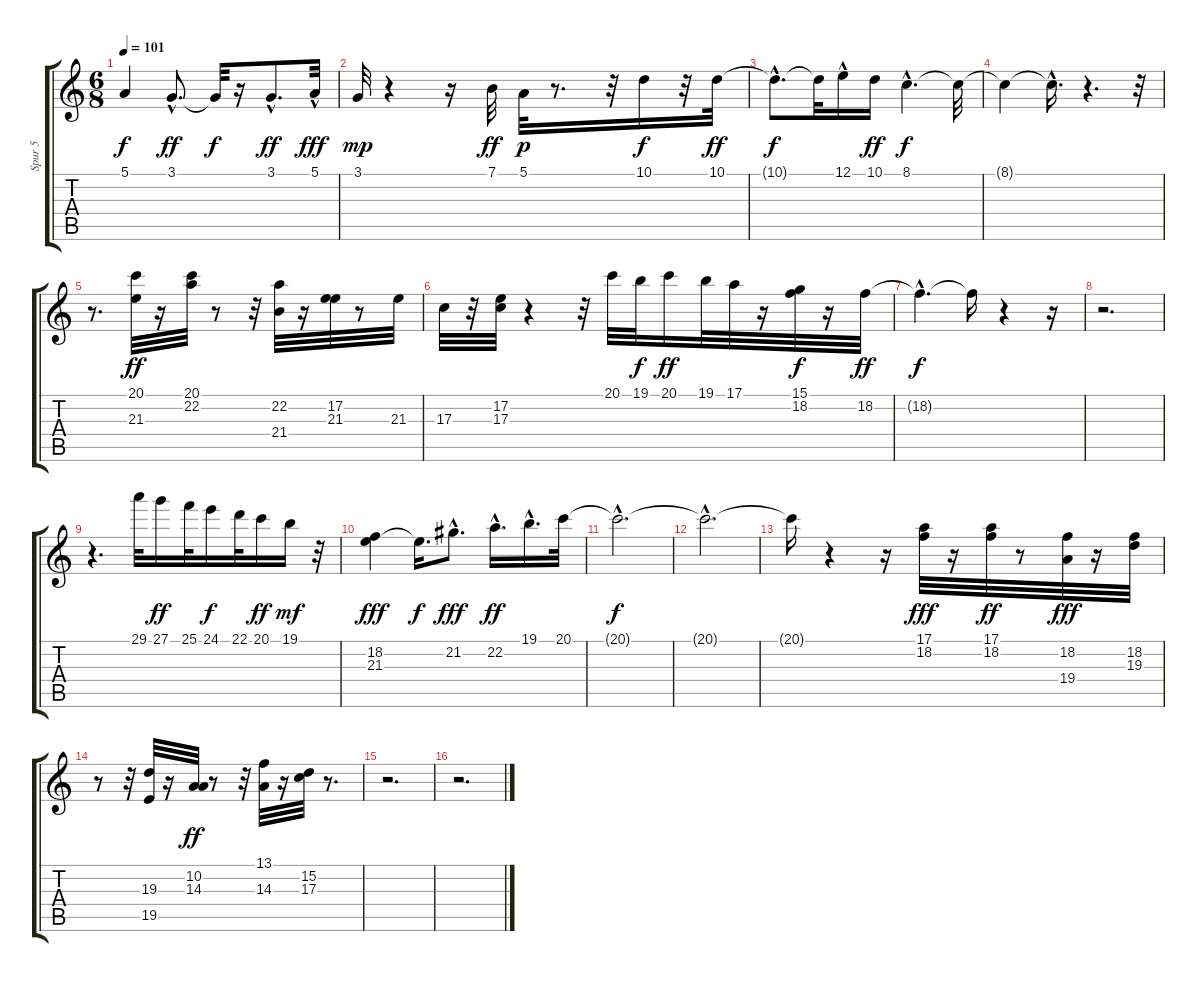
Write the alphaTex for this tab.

\track ("Spur 5" "Spur 5") {instrument flute}
\staff {score tabs}
\tuning (E4 B3 G3 D3 A2 E2) {hide}
\ts (6 8)
\tempo 101
\clef g2
\ks c
5.1{t}.4{dy f} 3.1{hac}.8{d dy ff} 3.1{t}.32{dy f} r.16 3.1{hac}.8{d dy ff} 5.1{hac}.32{dy fff} |
3.1.32{dy mp} r.4 r.16 7.1.32{dy ff} 5.1.32{dy p} r.8{d} r.32 10.1.16{dy f} r.32 10.1.32{dy ff} |
10.1{hac t}.8{d dy f} 10.1{t}.32 12.1{hac}.16 10.1.16{dy ff} 8.1{hac}.4{d dy f} 8.1{t}.32 |
8.1{t}.4 8.1{hac t}.16{d} r.4{d} r.32 |
r.8{d} (20.1 21.3).32{dy ff} r.16 (20.1 22.2).32 r.8 r.32 (22.2 21.4).32 r.16 (17.2 21.3).32 r.8 21.3.32 |
17.3.32 r.32 (17.2 17.3).32 r.4 r.32 20.1.32 19.1.32{dy f} 20.1.16{dy ff} 19.1.32 17.1.32 r.16 (15.1 18.2).32{dy f} r.16 18.2.32{dy ff} |
18.2{hac t}.4{d dy f} 18.2{t}.16 r.4 r.16 |
r.2{d} |
r.4{d} 29.1.32 27.1.16{dy ff} 25.1.32 24.1.16{dy f} 22.1.32 20.1.16{dy ff} 19.1.16{dy mf} r.32 |
(18.2 21.3).4{dy fff} 21.3{t}.16{d dy f} 21.2{hac}.8{d dy fff} 22.2{hac}.16{d dy ff} 19.1{hac}.16{d} 20.1.32 |
20.1{hac t}.2{d dy f} |
20.1{hac t}.2{d} |
20.1{t}.16 r.4 r.16 (17.1 18.2).32{dy fff} r.16 (17.1 18.2).32{dy ff} r.8 (18.2 19.4).32{dy fff} r.16 (18.2 19.3).32 |
r.8 r.32 (19.3 19.5).32 r.16 (10.2 14.3).32{dy ff} r.8 r.32 (13.1 14.3).32 r.16 (15.2 17.3).32 r.8{d} |
r.2{d} |
r.2{d}
